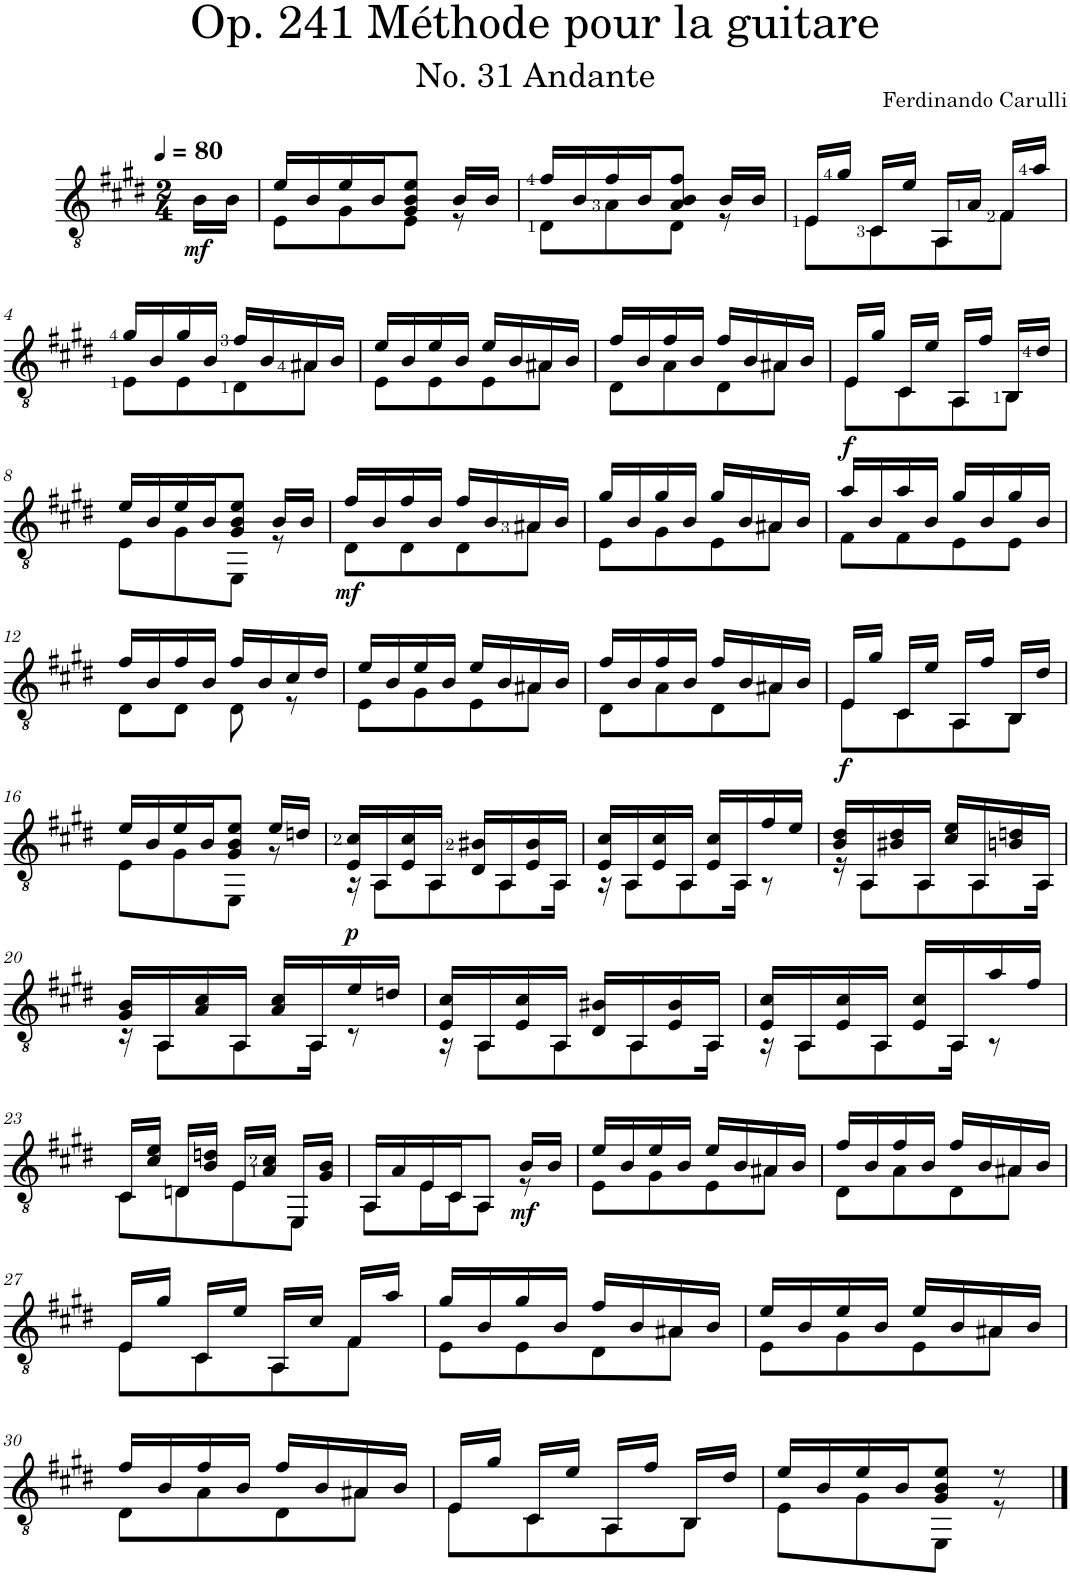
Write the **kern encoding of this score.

**kern	**dynam
*part1	*part1
*staff1	*staff1
*I"Classical Guitar	*
*clefGv2	*
*k[f#c#g#d#]	*
*E:	*
*M2/4	*
*MM80	*
=	=
!	!LO:DY:b
16B\LL	mf
16B\JJ	.
=1	=1
*^	*
16e/LL	8E\L	.
16B/	.	.
16e/	8G#\	.
16B/J	.	.
8G#/ 8B/ 8e/J	8E\J	.
16B/LL	8r	.
16B/JJ	.	.
=2	=2	=2
16f#/LL	8D#\L	.
16B/	.	.
16f#/	8A\	.
16B/J	.	.
8A/ 8B/ 8f#/J	8D#\J	.
16B/LL	8r	.
16B/JJ	.	.
=3	=3	=3
16E/LL	8E\L	.
16g#/JJ	.	.
16C#/LL	8C#\	.
16e/JJ	.	.
16AA/LL	8AA\	.
16A/JJ	.	.
16F#/LL	8F#\J	.
16a/JJ	.	.
!!LO:LB:g=z	!!
=4	=4	=4
16g#/LL	8E\L	.
16B/	.	.
16g#/	8E\	.
16B/JJ	.	.
16f#/LL	8D#\	.
16B/	.	.
16A#X/	8A#\J	.
16B/JJ	.	.
=5	=5	=5
16e/LL	8E\L	.
16B/	.	.
16e/	8E\	.
16B/JJ	.	.
16e/LL	8E\	.
16B/	.	.
16A#X/	8A#\J	.
16B/JJ	.	.
=6	=6	=6
16f#/LL	8D#\L	.
16B/	.	.
16f#/	8A\	.
16B/JJ	.	.
16f#/LL	8D#\	.
16B/	.	.
16A#X/	8A#\J	.
16B/JJ	.	.
=7	=7	=7
!	!	!LO:DY:b
16E/LL	8E\L	f
16g#/JJ	.	.
16C#/LL	8C#\	.
16e/JJ	.	.
16AA/LL	8AA\	.
16f#/JJ	.	.
16BB/LL	8BB\J	.
16d#/JJ	.	.
!!LO:LB:g=z	!!
=8	=8	=8
16e/LL	8E\L	.
16B/	.	.
16e/	8G#\	.
16B/J	.	.
8G#/ 8B/ 8e/J	8EE\J	.
16B/LL	8r	.
16B/JJ	.	.
=9	=9	=9
!	!	!LO:DY:b
16f#/LL	8D#\L	mf
16B/	.	.
16f#/	8D#\	.
16B/JJ	.	.
16f#/LL	8D#\	.
16B/	.	.
16A#X/	8A#\J	.
16B/JJ	.	.
=10	=10	=10
16g#/LL	8E\L	.
16B/	.	.
16g#/	8G#\	.
16B/JJ	.	.
16g#/LL	8E\	.
16B/	.	.
16A#X/	8A#\J	.
16B/JJ	.	.
=11	=11	=11
16a/LL	8F#\L	.
16B/	.	.
16a/	8F#\	.
16B/JJ	.	.
16g#/LL	8E\	.
16B/	.	.
16g#/	8E\J	.
16B/JJ	.	.
!!LO:LB:g=z	!!
=12	=12	=12
16f#/LL	8D#\L	.
16B/	.	.
16f#/	8D#\J	.
16B/JJ	.	.
16f#/LL	8D#\	.
16B/	.	.
16c#/	8r	.
16d#/JJ	.	.
=13	=13	=13
16e/LL	8E\L	.
16B/	.	.
16e/	8G#\	.
16B/JJ	.	.
16e/LL	8E\	.
16B/	.	.
16A#X/	8A#\J	.
16B/JJ	.	.
=14	=14	=14
16f#/LL	8D#\L	.
16B/	.	.
16f#/	8A\	.
16B/JJ	.	.
16f#/LL	8D#\	.
16B/	.	.
16A#X/	8A#\J	.
16B/JJ	.	.
=15	=15	=15
!	!	!LO:DY:b
16E/LL	8E\L	f
16g#/JJ	.	.
16C#/LL	8C#\	.
16e/JJ	.	.
16AA/LL	8AA\	.
16f#/JJ	.	.
16BB/LL	8BB\J	.
16d#/JJ	.	.
!!LO:LB:g=z	!!
=16	=16	=16
16e/LL	8E\L	.
16B/	.	.
16e/	8G#\	.
16B/J	.	.
8G#/ 8B/ 8e/J	8EE\J	.
16e/LL	8r	.
16dn/JJ	.	.
=17	=17	=17
!	!	!LO:DY:b
16E/ 16c#/LL	16r	p
16AA/	8AA\L	.
16E/ 16c#/	.	.
16AA/JJ	8AA\	.
16D#/ 16B#X/LL	.	.
16AA/	8AA\	.
16E/ 16B#/	.	.
16AA/JJ	16AA\Jk	.
=18	=18	=18
16E/ 16c#/LL	16r	.
16AA/	8AA\L	.
16E/ 16c#/	.	.
16AA/JJ	8AA\	.
16E/ 16c#/LL	.	.
16AA/	16AA\Jk	.
16f#/	8r	.
16e/JJ	.	.
=19	=19	=19
16B/ 16d#/LL	16r	.
16AA/	8AA\L	.
16B#X/ 16d#/	.	.
16AA/JJ	8AA\	.
16c#/ 16e/LL	.	.
16AA/	8AA\	.
16Bn/ 16dn/	.	.
16AA/JJ	16AA\Jk	.
!!LO:LB:g=z	!!
=20	=20	=20
16G#/ 16B/LL	16r	.
16AA/	8AA\L	.
16A/ 16c#/	.	.
16AA/JJ	8AA\	.
16A/ 16c#/LL	.	.
16AA/	16AA\Jk	.
16e/	8r	.
16dn/JJ	.	.
=21	=21	=21
16E/ 16c#/LL	16r	.
16AA/	8AA\L	.
16E/ 16c#/	.	.
16AA/JJ	8AA\	.
16D#/ 16B#X/LL	.	.
16AA/	8AA\	.
16E/ 16B#/	.	.
16AA/JJ	16AA\Jk	.
=22	=22	=22
16E/ 16c#/LL	16r	.
16AA/	8AA\L	.
16E/ 16c#/	.	.
16AA/JJ	8AA\	.
16E/ 16c#/LL	.	.
16AA/	16AA\Jk	.
16a/	8r	.
16f#/JJ	.	.
!!LO:LB:g=z	!!
=23	=23	=23
16C#/LL	8C#\L	.
16c#/ 16e/JJ	.	.
16Dn/LL	8D\	.
16B/ 16dn/JJ	.	.
16E/LL	8E\	.
16A/ 16c#/JJ	.	.
16EE/LL	8EE\J	.
16G#/ 16B/JJ	.	.
=24	=24	=24
16AA/LL	8AA\L	.
16A/	.	.
16E/	16E\L	.
16C#/J	16C#\J	.
8AA/J	8AA\J	.
!	!	!LO:DY:b
16B/LL	8r	mf
16B/JJ	.	.
=25	=25	=25
16e/LL	8E\L	.
16B/	.	.
16e/	8G#\	.
16B/JJ	.	.
16e/LL	8E\	.
16B/	.	.
16A#X/	8A#\J	.
16B/JJ	.	.
=26	=26	=26
16f#/LL	8D#\L	.
16B/	.	.
16f#/	8A\	.
16B/JJ	.	.
16f#/LL	8D#\	.
16B/	.	.
16A#X/	8A#\J	.
16B/JJ	.	.
!!LO:LB:g=z	!!
=27	=27	=27
16E/LL	8E\L	.
16g#/JJ	.	.
16C#/LL	8C#\	.
16e/JJ	.	.
16AA/LL	8AA\	.
16c#/JJ	.	.
16F#/LL	8F#\J	.
16a/JJ	.	.
=28	=28	=28
16g#/LL	8E\L	.
16B/	.	.
16g#/	8E\	.
16B/JJ	.	.
16f#/LL	8D#\	.
16B/	.	.
16A#X/	8D#\J	.
16B/JJ	.	.
=29	=29	=29
16e/LL	8E\L	.
16B/	.	.
16e/	8G#\	.
16B/JJ	.	.
16e/LL	8E\	.
16B/	.	.
16A#X/	8A#\J	.
16B/JJ	.	.
!!LO:LB:g=z	!!
=30	=30	=30
16f#/LL	8D#\L	.
16B/	.	.
16f#/	8A\	.
16B/JJ	.	.
16f#/LL	8D#\	.
16B/	.	.
16A#X/	8A#\J	.
16B/JJ	.	.
=31	=31	=31
16E/LL	8E\L	.
16g#/JJ	.	.
16C#/LL	8C#\	.
16e/JJ	.	.
16AA/LL	8AA\	.
16f#/JJ	.	.
16BB/LL	8BB\J	.
16d#/JJ	.	.
=32	=32	=32
16e/LL	8E\L	.
16B/	.	.
16e/	8G#\	.
16B/J	.	.
8G#/ 8B/ 8e/J	8EE\J	.
8r	8r	.
*v	*v	*
==	==
*-	*-
